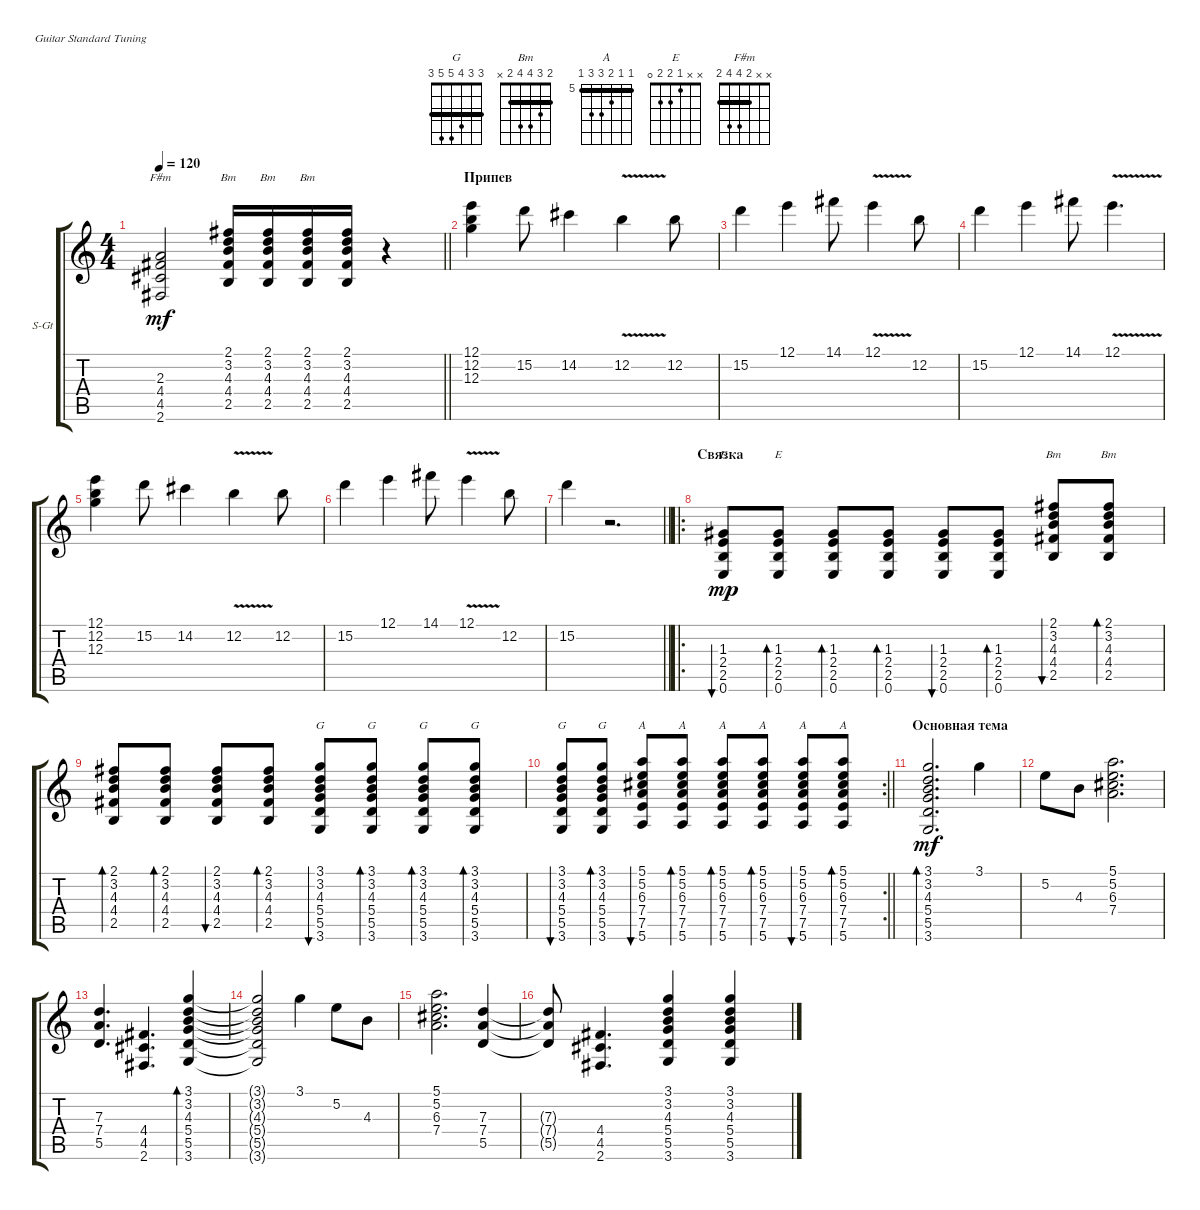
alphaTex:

\bracketExtendMode groupsimilarinstruments
\firstSystemTrackNameOrientation horizontal
\otherSystemsTrackNameOrientation horizontal
\track ("Steel Guitar" "S-Gt") {instrument acousticguitarsteel}
\staff {score tabs}
\tuning (E4 B3 G3 D3 A2 E2)
\chord ("G" 3 3 4 5 5 3) {barre (3 3)}
\chord ("Bm" 2 3 4 4 2 x) {barre 2}
\chord ("A" 5 5 6 7 7 5) {firstfret 5 barre (5 5)}
\chord ("E" x x 1 2 2 0)
\chord ("F#m" x x 2 4 4 2) {barre 2}
\ts (4 4)
\tempo 120
\clef g2
\barLineRight lightlight
\ks c
(2.3 4.4 4.5 2.6).2{ch "F#m" dy mf} (2.1 3.2 4.3 4.4 2.5).16{ch "Bm"} (2.1 3.2 4.3 4.4 2.5).16{ch "Bm"} (2.1 3.2 4.3 4.4 2.5).16{ch "Bm"} (2.1 3.2 4.3 4.4 2.5).16 r.4 |
\section ("" "Припев")
(12.1 12.2 12.3).4 15.2.8 14.2.4 12.2{v}.4 12.2.8 |
15.2.4 12.1.4 14.1.8 12.1{v}.4 12.2.8 |
15.2.4 12.1.4 14.1.8 12.1{v}.4{d} |
(12.1 12.2 12.3).4 15.2.8 14.2.4 12.2{v}.4 12.2.8 |
15.2.4 12.1.4 14.1.8 12.1{v}.4 12.2.8 |
\barLineRight lightlight
15.2.4 r.2{d} |
\ro
\section ("" "Связка")
(1.3 2.4 2.5 0.6).8{bu 60 ch "E" dy mp} (1.3 2.4 2.5 0.6).8{bd 60 ch "E"} (1.3 2.4 2.5 0.6).8{bd 60} (1.3 2.4 2.5 0.6).8{bd 60} (1.3 2.4 2.5 0.6).8{bu 60} (1.3 2.4 2.5 0.6).8{bd 60} (2.1 3.2 4.3 4.4 2.5).8{bu 60 ch "Bm"} (2.1 3.2 4.3 4.4 2.5).8{bd 60 ch "Bm"} |
(2.1 3.2 4.3 4.4 2.5).8{bd 60} (2.1 3.2 4.3 4.4 2.5).8{bd 60} (2.1 3.2 4.3 4.4 2.5).8{bu 60} (2.1 3.2 4.3 4.4 2.5).8{bd 60} (3.1 3.2 4.3 5.4 5.5 3.6).8{bu 60 ch "G"} (3.1 3.2 4.3 5.4 5.5 3.6).8{bd 60 ch "G"} (3.1 3.2 4.3 5.4 5.5 3.6).8{bd 60 ch "G"} (3.1 3.2 4.3 5.4 5.5 3.6).8{bd 60 ch "G"} |
\rc 2
\barLineRight lightlight
(3.1 3.2 4.3 5.4 5.5 3.6).8{bu 60 ch "G"} (3.1 3.2 4.3 5.4 5.5 3.6).8{bd 60 ch "G"} (5.1 5.2 6.3 7.4 7.5 5.6).8{bu 60 ch "A"} (5.1 5.2 6.3 7.4 7.5 5.6).8{bd 60 ch "A"} (5.1 5.2 6.3 7.4 7.5 5.6).8{bd 60 ch "A"} (5.1 5.2 6.3 7.4 7.5 5.6).8{bd 60 ch "A"} (5.1 5.2 6.3 7.4 7.5 5.6).8{bu 60 ch "A"} (5.1 5.2 6.3 7.4 7.5 5.6).8{bd 60 ch "A"} |
\section ("" "Основная тема")
(3.1 3.2 4.3 5.4 5.5 3.6).2{d bd 240 dy mf} 3.1.4 |
5.2.8 4.3.8 (5.1 5.2 6.3 7.4).2{d} |
(7.3 7.4 5.5).4{d} (4.4 4.5 2.6).4{d} (3.1 3.2 4.3 5.4 5.5 3.6).4{bd 240} |
(3.1{t} 3.2{t} 4.3{t} 5.4{t} 5.5{t} 3.6{t}).2 3.1.4 5.2.8 4.3.8 |
(5.1 5.2 6.3 7.4).2{d} (7.3 7.4 5.5).4 |
(7.3{t} 7.4{t} 5.5{t}).8 (4.4 4.5 2.6).4{d} (3.1 3.2 4.3 5.4 5.5 3.6).4 (3.1 3.2 4.3 5.4 5.5 3.6).4
